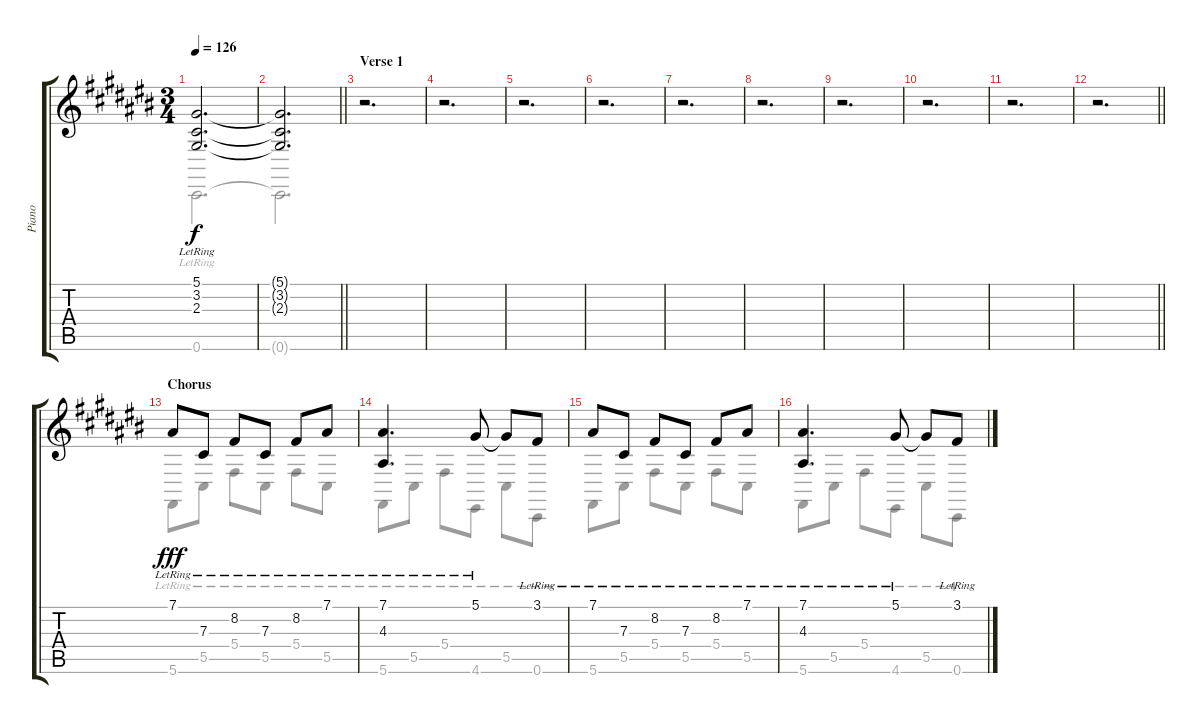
\track ("Piano" "Piano") {instrument brightacousticpiano}
\staff {score tabs}
\tuning (Eb4 Bb3 Gb3 Db3 Ab2 Db2) {hide}
\voice
\ts (3 4)
\tempo 126
\clef g2
\ks c#
(5.1{lr} 3.2{lr} 2.3{lr}).2{d dy f} |
\barLineRight lightlight
(5.1{t} 3.2{t} 2.3{t}).2{d} |
\section ("" "Verse 1")
r.2{d} |
r.2{d} |
r.2{d} |
r.2{d} |
r.2{d} |
r.2{d} |
r.2{d} |
r.2{d} |
r.2{d} |
\barLineRight lightlight
r.2{d} |
\section ("" "Chorus")
7.1{lr}.8{dy fff} 7.3{lr}.8 8.2{lr}.8 7.3{lr}.8 8.2{lr}.8 7.1{lr}.8 |
(7.1{lr} 4.3{lr}).4{d} 5.1{lr}.8{beam split} 5.1{t}.8 3.1{lr}.8 |
7.1{lr}.8 7.3{lr}.8 8.2{lr}.8 7.3{lr}.8 8.2{lr}.8 7.1{lr}.8 |
(7.1{lr} 4.3{lr}).4{d} 5.1{lr}.8{beam split} 5.1{t}.8 3.1{lr}.8
\voice
\clef g2
\ottava regular
\simile none
\ks c#
0.6{lr}.2{d dy f} |
\barLineRight lightlight
0.6{t}.2{d} |
|
|
|
|
|
|
|
|
|
\barLineRight lightlight
|
5.6{lr}.8{dy fff} 5.5{lr}.8 5.4{lr}.8 5.5{lr}.8 5.4{lr}.8 5.5{lr}.8 |
5.6{lr}.8 5.5{lr}.8 5.4{lr}.8 4.6{lr}.8 5.5{lr}.8 0.6{lr}.8 |
5.6{lr}.8 5.5{lr}.8 5.4{lr}.8 5.5{lr}.8 5.4{lr}.8 5.5{lr}.8 |
5.6{lr}.8 5.5{lr}.8 5.4{lr}.8 4.6{lr}.8 5.5{lr}.8 0.6{lr}.8
